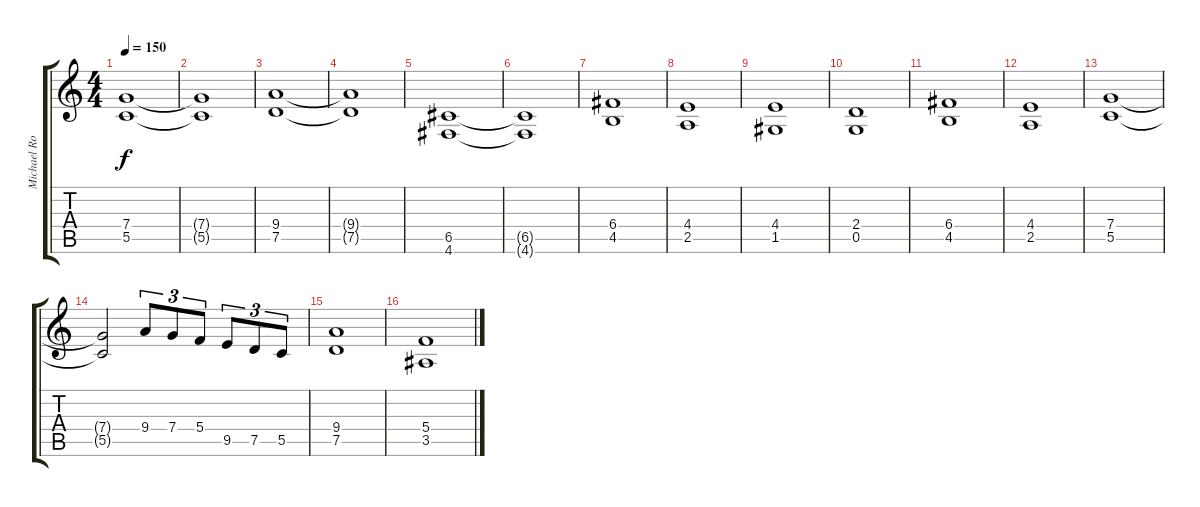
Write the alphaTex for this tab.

\track ("Michael Romeo" "Michael Ro") {instrument distortionguitar}
\staff {score tabs}
\tuning (D4 A3 F3 C3 G2 D2) {hide}
\ts (4 4)
\tempo 150
\clef g2
\ks c
(7.4 5.5).1{dy f} |
(7.4{t} 5.5{t}).1 |
(9.4 7.5).1 |
(9.4{t} 7.5{t}).1 |
(6.5 4.6).1 |
(6.5{t} 4.6{t}).1 |
(6.4 4.5).1 |
(4.4 2.5).1 |
(4.4 1.5).1 |
(2.4 0.5).1 |
(6.4 4.5).1 |
(4.4 2.5).1 |
(7.4 5.5).1 |
(7.4{t} 5.5{t}).2 9.4.8{tu (3 2)} 7.4.8{tu (3 2)} 5.4.8{tu (3 2)} 9.5.8{tu (3 2)} 7.5.8{tu (3 2)} 5.5.8{tu (3 2)} |
(9.4 7.5).1 |
(5.4 3.5).1
